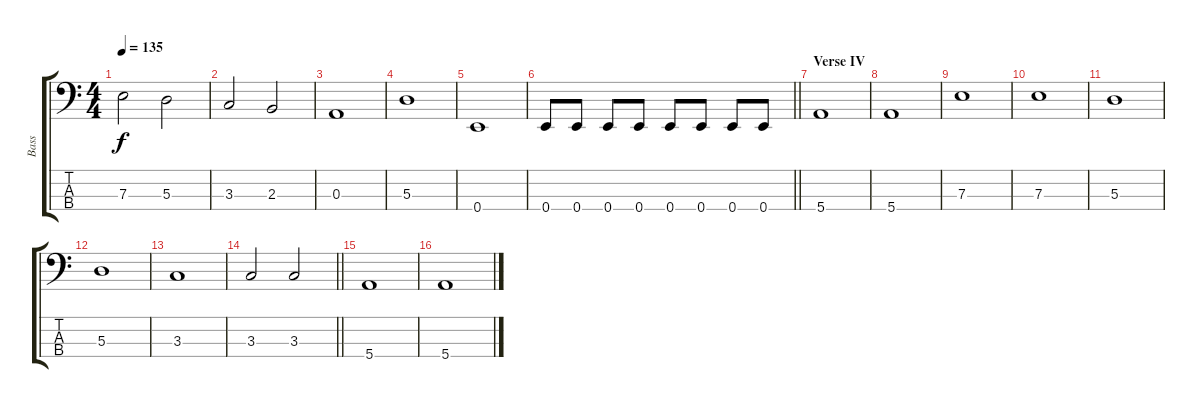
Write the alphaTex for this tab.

\track ("Bass" "Bass") {instrument electricbassfinger}
\staff {score tabs}
\tuning (G2 D2 A1 E1) {hide}
\ts (4 4)
\tempo 135
\clef f4
\ks c
7.3.2{dy f} 5.3.2 |
3.3.2 2.3.2 |
0.3.1 |
5.3.1 |
0.4.1 |
\barLineRight lightlight
0.4.8 0.4.8 0.4.8 0.4.8 0.4.8 0.4.8 0.4.8 0.4.8 |
\section ("" "Verse IV")
5.4.1 |
5.4.1 |
7.3.1 |
7.3.1 |
5.3.1 |
5.3.1 |
3.3.1 |
\barLineRight lightlight
3.3.2 3.3.2 |
5.4.1 |
5.4.1
